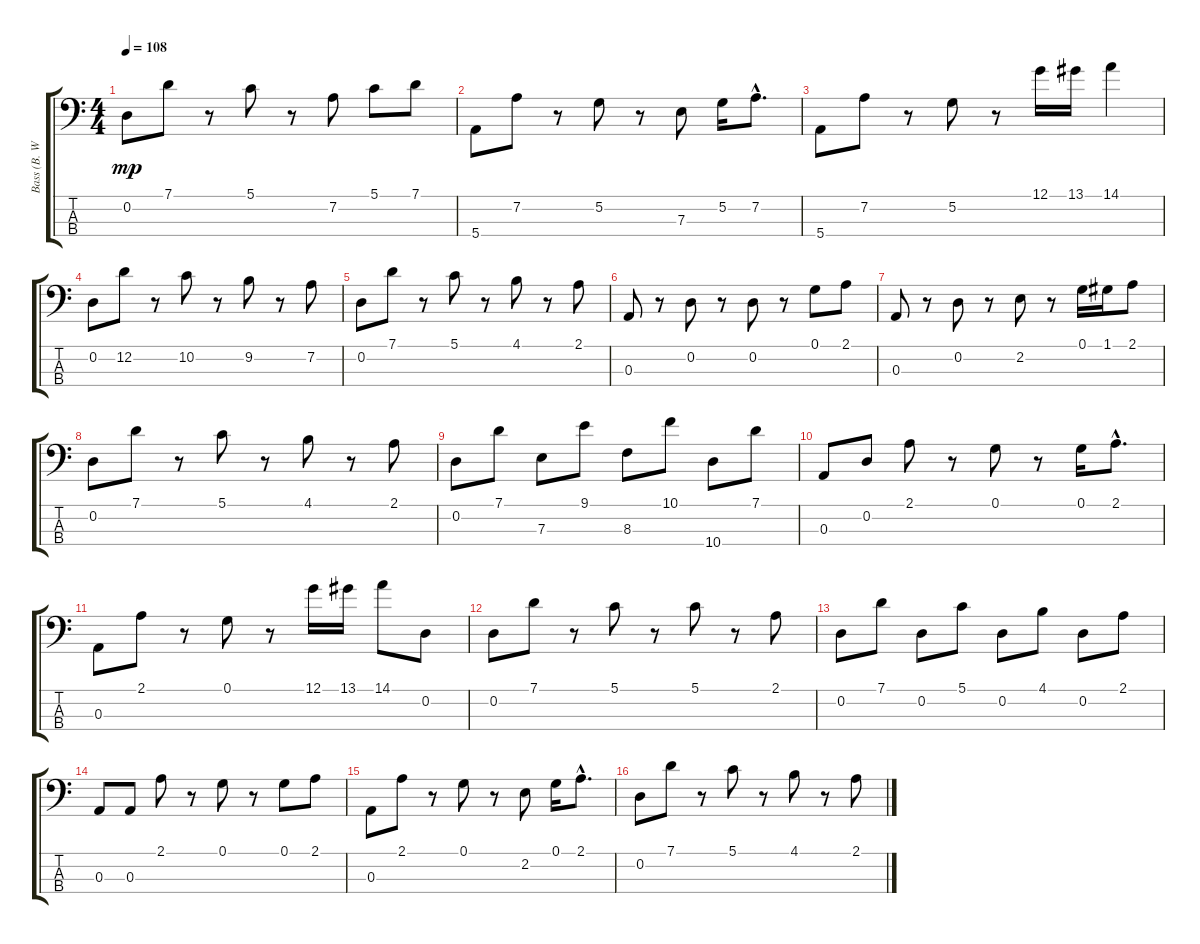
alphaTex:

\track ("Bass (B. Wyman)" "Bass (B. W") {instrument electricbassfinger}
\staff {score tabs}
\tuning (G2 D2 A1 E1) {hide}
\ts (4 4)
\tempo 108
\clef f4
\ks c
0.2.8{dy mp} 7.1.8 r.8 5.1.8 r.8 7.2.8 5.1.8 7.1.8 |
5.4.8 7.2.8 r.8 5.2.8 r.8 7.3.8 5.2.16 7.2{hac}.8{d} |
5.4.8 7.2.8 r.8 5.2.8 r.8 12.1.16 13.1.16 14.1.4 |
0.2.8 12.2.8 r.8 10.2.8 r.8 9.2.8 r.8 7.2.8 |
0.2.8 7.1.8 r.8 5.1.8 r.8 4.1.8 r.8 2.1.8 |
0.3.8 r.8 0.2.8 r.8 0.2.8 r.8 0.1.8 2.1.8 |
0.3.8 r.8 0.2.8 r.8 2.2.8 r.8 0.1.16 1.1.16 2.1.8 |
0.2.8 7.1.8 r.8 5.1.8 r.8 4.1.8 r.8 2.1.8 |
0.2.8 7.1.8 7.3.8 9.1.8 8.3.8 10.1.8 10.4.8 7.1.8 |
0.3.8 0.2.8 2.1.8 r.8 0.1.8 r.8 0.1.16 2.1{hac}.8{d} |
0.3.8 2.1.8 r.8 0.1.8 r.8 12.1.16 13.1.16 14.1.8 0.2.8 |
0.2.8 7.1.8 r.8 5.1.8 r.8 5.1.8 r.8 2.1.8 |
0.2.8 7.1.8 0.2.8 5.1.8 0.2.8 4.1.8 0.2.8 2.1.8 |
0.3.8 0.3.8 2.1.8 r.8 0.1.8 r.8 0.1.8 2.1.8 |
0.3.8 2.1.8 r.8 0.1.8 r.8 2.2.8 0.1.16 2.1{hac}.8{d} |
0.2.8 7.1.8 r.8 5.1.8 r.8 4.1.8 r.8 2.1.8
